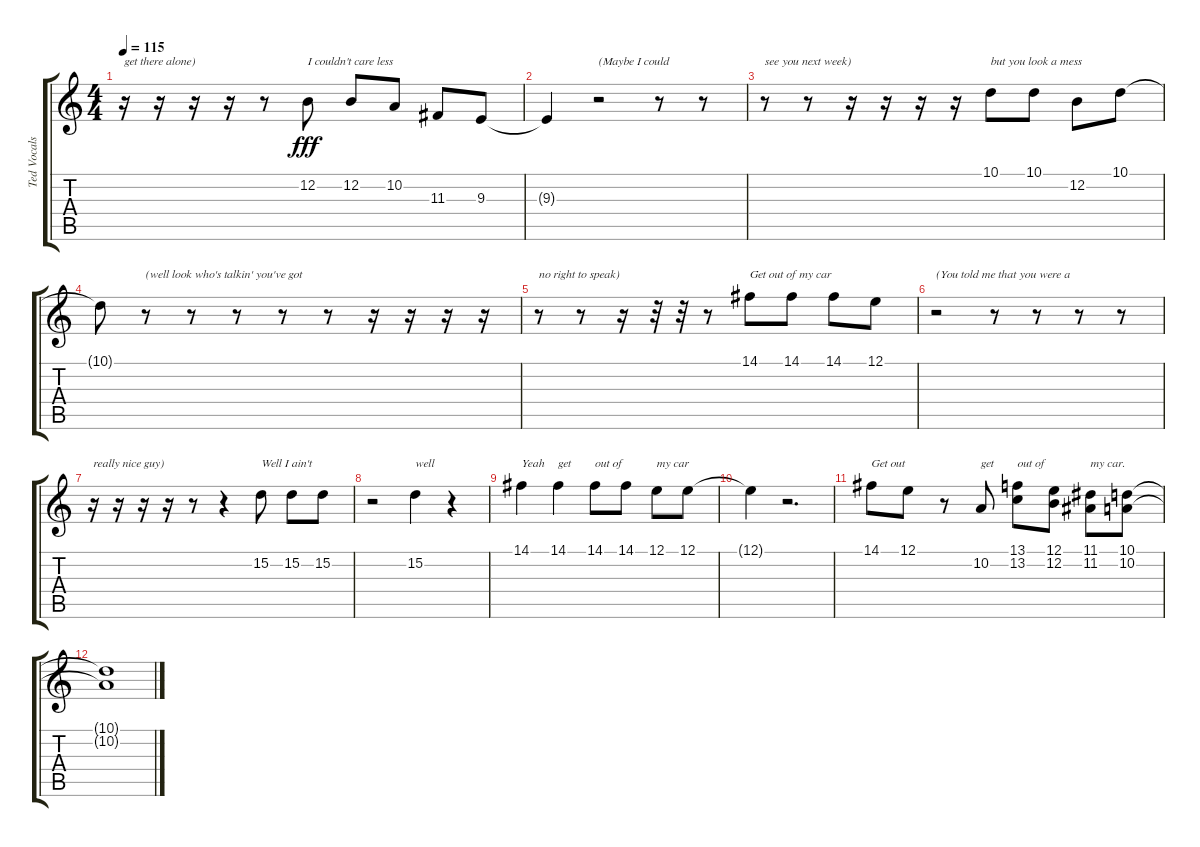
\track ("Ted Vocals" "Ted Vocals") {instrument clarinet}
\staff {score tabs}
\tuning (E4 B3 G3 D3 A2 E2) {hide}
\ts (4 4)
\tempo 115
\clef g2
\ks c
r.16{txt "get there alone)" dy fff} r.16 r.16 r.16 r.8 12.2.8{txt "I couldn't care less"} 12.2.8 10.2.8 11.3.8 9.3.8 |
9.3{t}.4 r.2{txt "(Maybe I could "} r.8 r.8 |
r.8{txt "see you next week)"} r.8 r.16 r.16 r.16 r.16{txt " "} 10.1.8{txt "but you look a mess"} 10.1.8 12.2.8 10.1.8 |
10.1{t}.8 r.8{txt "(well look who's talkin' you've got"} r.8 r.8 r.8 r.8 r.16 r.16 r.16 r.16 |
r.8{txt "no right to speak)"} r.8 r.16 r.32 r.32 r.8 14.1.8{txt "Get out of my car"} 14.1.8 14.1.8 12.1.8 |
r.2{txt "(You told me that you were a"} r.8 r.8 r.8 r.8 |
r.16{txt "really nice guy)"} r.16 r.16 r.16 r.8 r.4{txt " "} 15.2.8{txt "Well I ain't"} 15.2.8 15.2.8 |
r.2 15.2.4{txt "well"} r.4 |
14.1.4{txt "Yeah"} 14.1.4{txt "get"} 14.1.8{txt "out of"} 14.1.8 12.1.8{txt "my car"} 12.1.8 |
12.1{t}.4 r.2{d} |
14.1.8{txt "Get out"} 12.1.8 r.8 10.2.8{txt "get"} (13.1 13.2).8{txt "out of"} (12.1 12.2).8 (11.1 11.2).8{txt "my car."} (10.1 10.2).8 |
(10.1{t} 10.2{t}).1
